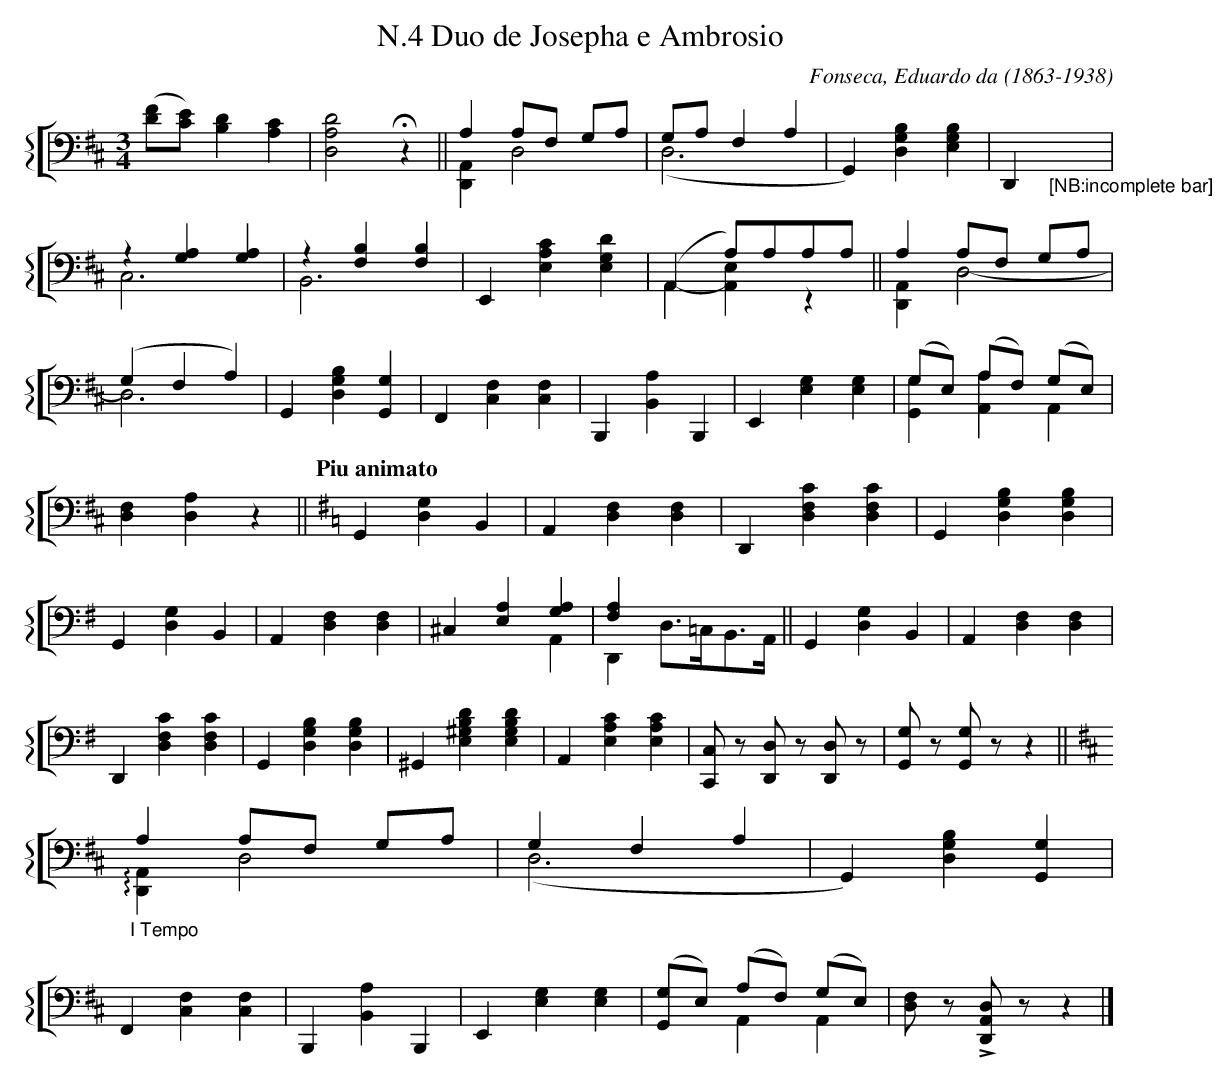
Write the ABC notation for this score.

X:1
T:N.4 Duo de Josepha e Ambrosio
C:Fonseca, Eduardo da (1863-1938)
M:3/4
L:1/4
K:D
V: 8 clef=bass name="" sname=""
%%staves [{ 8 }]
	%-----------------------
   ([DF]/[EC]/) [B,D][A,C] | [DA,D,]2 !fermata!z || A, A,/F,/ G,/A,/ & [D,,A,,] D,2 | \
    G,/A,/ F,A, & (D,3 | x3 & G,,) [D,G,B,] [E,G,B,] | D,, "_[NB:incomplete bar]" x2 | \
    z [G,A,][G,A,] & C,3 | z [F,B,][F,B,] & B,,3 | E,, [E,A,C][E,G,D] | (A,,A,/)A,/A,/A,/ & A,,-[A,,E,] z || \
    A,A,/F,/ G,/A,/ & [D,,A,,]D,2- | (G,F,A,) & D,3 | G,,[D,G,B,][G,,G,] | F,,[C,F,][C,F,] | \
    B,,,[B,,A,]B,,,| E,,[E,G,][E,G,] | (G,/E,/) (A,/F,/) (G,/E,/) & [G,,G,] [A,,A,] A,, | \
    [D,F,][D,A,]z || \
[Q:"Piu animato"][K:G] G,,[D,G,]B,,| A,,[D,F,][D,F,] | D,,[D,F,C][D,F,C]| \
   G,,[D,G,B,][D,G,B,]|G,,[D,G,]B,,| A,,[D,F,][D,F,] | ^C,[E,A,] [A,G,] & x2A,, | \
   [F,A,]x2 & D,,D,/>=C,/B,,/>A,,/ || \
   G,,[D,G,]B,,|  A,,[D,F,][D,F,] | D,,[D,F,C][D,F,C]| G,,[D,G,B,][D,G,B,]| \
   ^G,,[E,^G,B,D][E,G,B,D] | A,,[E,A,C][E,A,C] | [C,,C,]/z/ [D,,D,]/z/ [D,,D,]/z/ | \
   [G,,G,]/z/ [G,,G,]/z/ z || \
[K:D] "_I Tempo" A, A,/F,/ G,/A,/ & !arpeggio![D,,A,,] D,2 | G,F,A, & (D,3 | x3 & G,,) [D,G,B,][G,,G,] | \
   F,,[C,F,][C,F,] | B,,,[B,,A,]B,,, | E,,[E,G,][E,G,] | ([G,,G,]/E,/) (A,/F,/) (G,/E,/) & x A,,A,, | \
   [D,F,]/z/ !>![D,,A,,D,]/z/z |]
